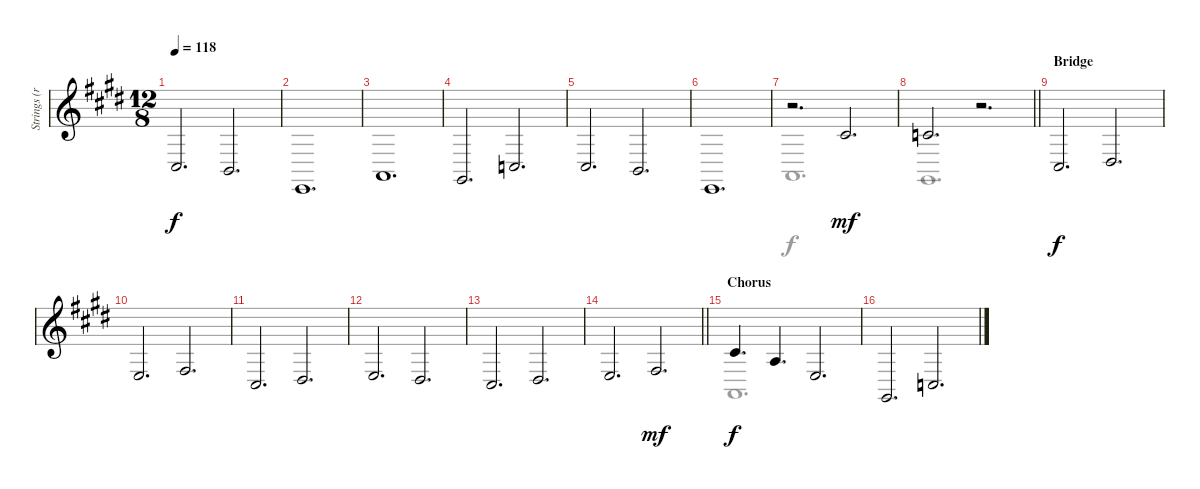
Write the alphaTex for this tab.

\track ("Strings (right speaker)" "Strings (r") {instrument synthstrings1}
\staff {score}
\tuning (E4 B3 G3 D3 A2 E2) {hide}
\voice
\ts (12 8)
\tempo 118
\clef g2
\ks c#minor
9.6.2{d dy f} 7.6.2{d} |
0.6.1{d} |
5.6.1{d} |
4.6.2{d} 8.6.2{d} |
9.6.2{d} 7.6.2{d} |
0.6.1{d} |
r.2{d} 6.3.2{d dy mf} |
\barLineRight lightlight
5.3.2{d} r.2{d} |
\section ("" "Bridge")
4.5.2{d dy f} 6.5.2{d} |
7.5.2{d} 9.5.2{d} |
4.5.2{d} 6.5.2{d} |
7.5.2{d} 6.5.2{d} |
4.5.2{d} 6.5.2{d} |
\barLineRight lightlight
7.5.2{d} 9.5.2{d dy mf} |
\section ("" "Chorus")
6.3.4{d dy f} 7.4.4{d} 7.5.2{d} |
4.6.2{d} 8.6.2{d}
\voice
\clef g2
\ottava regular
\simile none
\ks c#minor
|
|
|
|
|
|
5.6.1{d} |
\barLineRight lightlight
4.6.1{d} |
|
|
|
|
|
\barLineRight lightlight
|
5.6.1{d} |
